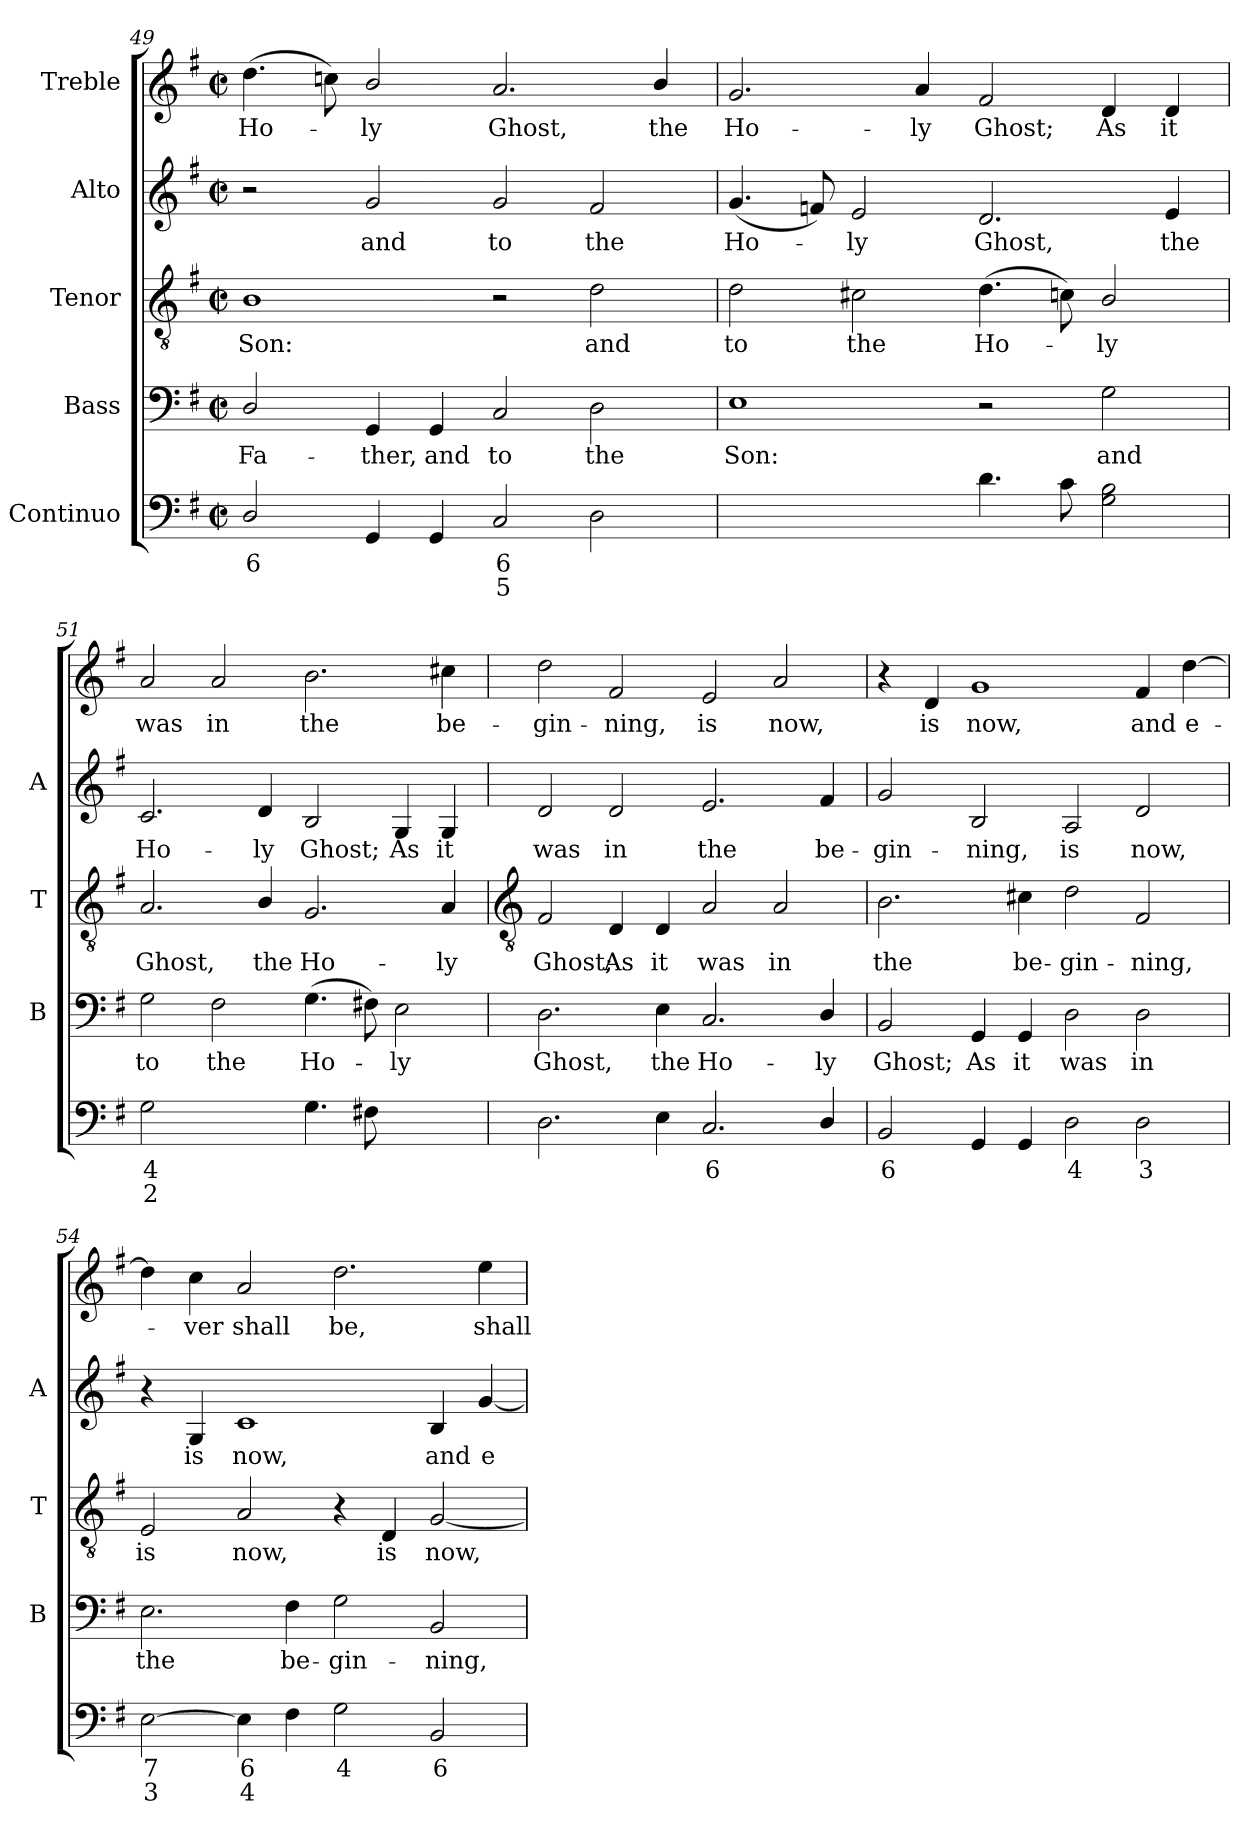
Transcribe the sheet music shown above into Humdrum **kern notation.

**kern	**text	**text	**kern	**text	**kern	**text	**kern	**text	**kern	**text
*part5	*part5	*part5	*part4	*part4	*part3	*part3	*part2	*part2	*part1	*part1
*staff5	*staff5	*staff5	*staff4	*staff4	*staff3	*staff3	*staff2	*staff2	*staff1	*staff1
*I"Continuo	*	*	*I"Bass	*	*I"Tenor	*	*I"Alto	*	*I"Treble	*
*	*	*	*I'B	*	*I'T	*	*I'A	*	*	*
*clefF4	*	*	*clefF4	*	*clefGv2	*	*clefG2	*	*clefG2	*
*k[f#]	*	*	*k[f#]	*	*k[f#]	*	*k[f#]	*	*k[f#]	*
*G:	*	*	*G:	*	*G:	*	*G:	*	*G:	*
*M4/2	*	*	*M4/2	*	*M4/2	*	*M4/2	*	*M4/2	*
*met(c|)	*	*	*met(c|)	*	*met(c|)	*	*met(c|)	*	*met(c|)	*
=49	=49	=49	=49	=49	=49	=49	=49	=49	=49	=49
!	!LO:LY:b	!	!	!LO:LY:b	!	!LO:LY:b	!	!	!	!LO:LY:b
2D/	6	.	2D/	Fa-	1B	Son:	2r	.	(>4.dd	Ho-
.	.	.	.	.	.	.	.	.	8ccn)	.
!	!	!	!	!LO:LY:b	!	!	!	!LO:LY:b	!	!LO:LY:b
4GG	.	.	4GG	-ther,	.	.	2g	and	2b/	ly
!	!	!	!	!LO:LY:b	!	!	!	!	!	!
4GG	.	.	4GG	and	.	.	.	.	.	.
!	!LO:LY:b	!LO:LY:b	!	!LO:LY:b	!	!	!	!LO:LY:b	!	!LO:LY:b
2C	6	5	2C	to	2r	.	2g	to	2.a	Ghost,
!	!	!	!	!LO:LY:b	!	!LO:LY:b	!	!LO:LY:b	!	!
2D	.	.	2D	the	2d	and	2f#	the	.	.
!	!	!	!	!	!	!	!	!	!	!LO:LY:b
.	.	.	.	.	.	.	.	.	4b/	the
=50	=50	=50	=50	=50	=50	=50	=50	=50	=50	=50
!	!LO:LY:b	!	!	!LO:LY:b	!	!LO:LY:b	!	!LO:LY:b	!	!LO:LY:b
[2Eyy	7	.	1E	Son:	2d	to	(<4.g	Ho-	2.g	Ho-
.	.	.	.	.	.	.	8fn)	.	.	.
!	!LO:LY:b	!	!	!	!	!LO:LY:b	!	!LO:LY:b	!	!
2Eyy]	6	.	.	.	2c#X	the	2e	ly	.	.
!	!	!	!	!	!	!	!	!	!	!LO:LY:b
.	.	.	.	.	.	.	.	.	4a	-ly
!	!	!	!	!	!	!LO:LY:b	!	!LO:LY:b	!	!LO:LY:b
4.d	.	.	2r	.	(>4.d	Ho-	2.d	Ghost,	2f#	Ghost;
8c	.	.	.	.	8cn)	.	.	.	.	.
!	!	!	!	!LO:LY:b	!	!LO:LY:b	!	!	!	!LO:LY:b
2G 2B	.	.	2G	and	2B/	ly	.	.	4d	As
!	!	!	!	!	!	!	!	!LO:LY:b	!	!LO:LY:b
.	.	.	.	.	.	.	4e	the	4d	it
=51	=51	=51	=51	=51	=51	=51	=51	=51	=51	=51
!	!LO:LY:b	!LO:LY:b	!	!LO:LY:b	!	!LO:LY:b	!	!LO:LY:b	!	!LO:LY:b
2G	4	2	2G	to	2.A	Ghost,	2.c	Ho-	2a	was
!	!LO:LY:b	!	!	!LO:LY:b	!	!	!	!	!	!LO:LY:b
[4F#yy	5	.	2F#	the	.	.	.	.	2a	in
!	!LO:LY:b	!	!	!	!	!LO:LY:b	!	!LO:LY:b	!	!
4F#yy]	6	.	.	.	4B/	the	4d	-ly	.	.
!	!	!	!	!LO:LY:b	!	!LO:LY:b	!	!LO:LY:b	!	!LO:LY:b
4.G	.	.	(>4.G	Ho-	2.G	Ho-	2B	Ghost;	2.b	the
8F#X	.	.	8F#X)	.	.	.	.	.	.	.
!	!LO:LY:b	!	!	!LO:LY:b	!	!	!	!LO:LY:b	!	!
[4Eyy	5	.	2E	ly	.	.	4G	As	.	.
!	!LO:LY:b	!	!	!	!	!LO:LY:b	!	!LO:LY:b	!	!LO:LY:b
4Eyy]	6	.	.	.	4A	-ly	4G	it	4cc#X	be-
!!LO:LB:g=z
=52	=52	=52	=52	=52	=52	=52	=52	=52	=52	=52
*	*	*	*	*	*clefGv2	*	*	*	*	*
!	!	!	!	!LO:LY:b	!	!LO:LY:b	!	!LO:LY:b	!	!LO:LY:b
2.D	.	.	2.D	Ghost,	2F#	Ghost;	2d	was	2dd	-gin-
!	!	!	!	!	!	!LO:LY:b	!	!LO:LY:b	!	!LO:LY:b
.	.	.	.	.	4D	As	2d	in	2f#	-ning,
!	!	!	!	!LO:LY:b	!	!LO:LY:b	!	!	!	!
4E	.	.	4E	the	4D	it	.	.	.	.
!	!LO:LY:b	!	!	!LO:LY:b	!	!LO:LY:b	!	!LO:LY:b	!	!LO:LY:b
2.C	6	.	2.C	Ho-	2A	was	2.e	the	2e	is
!	!	!	!	!	!	!LO:LY:b	!	!	!	!LO:LY:b
.	.	.	.	.	2A	in	.	.	2a	now,
!	!	!	!	!LO:LY:b	!	!	!	!LO:LY:b	!	!
4D/	.	.	4D/	-ly	.	.	4f#	be-	.	.
=53	=53	=53	=53	=53	=53	=53	=53	=53	=53	=53
!	!LO:LY:b	!	!	!LO:LY:b	!	!LO:LY:b	!	!LO:LY:b	!	!
2BB	6	.	2BB	Ghost;	2.B	the	2g	-gin-	4r	.
!	!	!	!	!	!	!	!	!	!	!LO:LY:b
.	.	.	.	.	.	.	.	.	4d	is
!	!	!	!	!LO:LY:b	!	!	!	!LO:LY:b	!	!LO:LY:b
4GG	.	.	4GG	As	.	.	2B	-ning,	1g	now,
!	!	!	!	!LO:LY:b	!	!LO:LY:b	!	!	!	!
4GG	.	.	4GG	it	4c#X	be-	.	.	.	.
!	!LO:LY:b	!	!	!LO:LY:b	!	!LO:LY:b	!	!LO:LY:b	!	!
2D	4	.	2D	was	2d	-gin-	2A	is	.	.
!	!LO:LY:b	!	!	!LO:LY:b	!	!LO:LY:b	!	!LO:LY:b	!	!LO:LY:b
2D	3	.	2D	in	2F#	-ning,	2d	now,	4f#	and
!	!	!	!	!	!	!	!	!	!	!LO:LY:b
.	.	.	.	.	.	.	.	.	[4dd	e-
=54	=54	=54	=54	=54	=54	=54	=54	=54	=54	=54
!	!LO:LY:b	!LO:LY:b	!	!LO:LY:b	!	!LO:LY:b	!	!	!	!
[2E	7	3	2.E	the	2E	is	4r	.	4dd]	.
!	!	!	!	!	!	!	!	!LO:LY:b	!	!LO:LY:b
.	.	.	.	.	.	.	4G	is	4cc	ver
!	!LO:LY:b	!LO:LY:b	!	!	!	!LO:LY:b	!	!LO:LY:b	!	!LO:LY:b
4E]	6	4	.	.	2A	now,	1c	now,	2a	shall
!	!	!	!	!LO:LY:b	!	!	!	!	!	!
4F#	.	.	4F#	be-	.	.	.	.	.	.
!	!LO:LY:b	!	!	!LO:LY:b	!	!	!	!	!	!LO:LY:b
2G	4	.	2G	-gin-	4r	.	.	.	2.dd	be,
!	!	!	!	!	!	!LO:LY:b	!	!	!	!
.	.	.	.	.	4D	is	.	.	.	.
!	!LO:LY:b	!	!	!LO:LY:b	!	!LO:LY:b	!	!LO:LY:b	!	!
2BB	6	.	2BB	-ning,	[2G	now,	4B	and	.	.
!	!	!	!	!	!	!	!	!LO:LY:b	!	!LO:LY:b
.	.	.	.	.	.	.	[4g	e-	4ee	shall
=	=	=	=	=	=	=	=	=	=	=
*-	*-	*-	*-	*-	*-	*-	*-	*-	*-	*-
